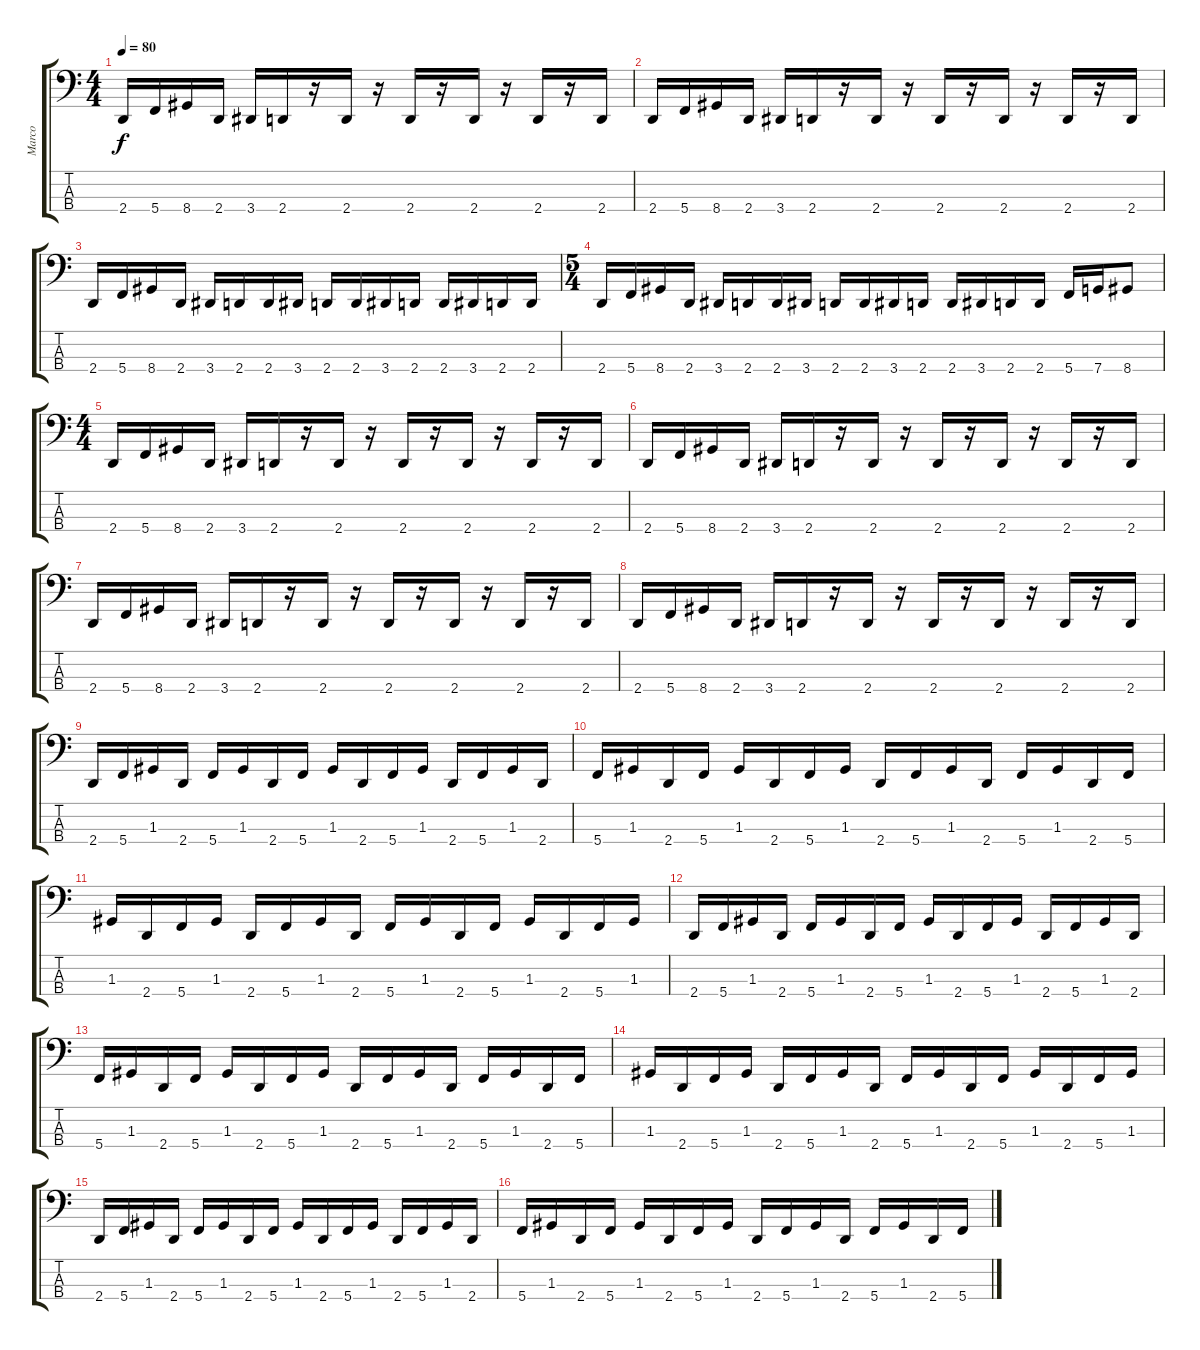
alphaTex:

\track ("Marco" "Marco") {instrument electricbasspick}
\staff {score tabs}
\tuning (F2 C2 G1 C1) {hide}
\ts (4 4)
\tempo 80
\clef f4
\ks c
2.4.16{dy f} 5.4.16 8.4.16 2.4.16 3.4.16 2.4.16 r.16 2.4.16 r.16 2.4.16 r.16 2.4.16 r.16 2.4.16 r.16 2.4.16 |
2.4.16 5.4.16 8.4.16 2.4.16 3.4.16 2.4.16 r.16 2.4.16 r.16 2.4.16 r.16 2.4.16 r.16 2.4.16 r.16 2.4.16 |
2.4.16 5.4.16 8.4.16 2.4.16 3.4.16 2.4.16 2.4.16 3.4.16 2.4.16 2.4.16 3.4.16 2.4.16 2.4.16 3.4.16 2.4.16 2.4.16 |
\ts (5 4)
2.4.16 5.4.16 8.4.16 2.4.16 3.4.16 2.4.16 2.4.16 3.4.16 2.4.16 2.4.16 3.4.16 2.4.16 2.4.16 3.4.16 2.4.16 2.4.16 5.4.16 7.4.16 8.4.8 |
\ts (4 4)
2.4.16 5.4.16 8.4.16 2.4.16 3.4.16 2.4.16 r.16 2.4.16 r.16 2.4.16 r.16 2.4.16 r.16 2.4.16 r.16 2.4.16 |
2.4.16 5.4.16 8.4.16 2.4.16 3.4.16 2.4.16 r.16 2.4.16 r.16 2.4.16 r.16 2.4.16 r.16 2.4.16 r.16 2.4.16 |
2.4.16 5.4.16 8.4.16 2.4.16 3.4.16 2.4.16 r.16 2.4.16 r.16 2.4.16 r.16 2.4.16 r.16 2.4.16 r.16 2.4.16 |
2.4.16 5.4.16 8.4.16 2.4.16 3.4.16 2.4.16 r.16 2.4.16 r.16 2.4.16 r.16 2.4.16 r.16 2.4.16 r.16 2.4.16 |
2.4.16 5.4.16 1.3.16 2.4.16 5.4.16 1.3.16 2.4.16 5.4.16 1.3.16 2.4.16 5.4.16 1.3.16 2.4.16 5.4.16 1.3.16 2.4.16 |
5.4.16 1.3.16 2.4.16 5.4.16 1.3.16 2.4.16 5.4.16 1.3.16 2.4.16 5.4.16 1.3.16 2.4.16 5.4.16 1.3.16 2.4.16 5.4.16 |
1.3.16 2.4.16 5.4.16 1.3.16 2.4.16 5.4.16 1.3.16 2.4.16 5.4.16 1.3.16 2.4.16 5.4.16 1.3.16 2.4.16 5.4.16 1.3.16 |
2.4.16 5.4.16 1.3.16 2.4.16 5.4.16 1.3.16 2.4.16 5.4.16 1.3.16 2.4.16 5.4.16 1.3.16 2.4.16 5.4.16 1.3.16 2.4.16 |
5.4.16 1.3.16 2.4.16 5.4.16 1.3.16 2.4.16 5.4.16 1.3.16 2.4.16 5.4.16 1.3.16 2.4.16 5.4.16 1.3.16 2.4.16 5.4.16 |
1.3.16 2.4.16 5.4.16 1.3.16 2.4.16 5.4.16 1.3.16 2.4.16 5.4.16 1.3.16 2.4.16 5.4.16 1.3.16 2.4.16 5.4.16 1.3.16 |
2.4.16 5.4.16 1.3.16 2.4.16 5.4.16 1.3.16 2.4.16 5.4.16 1.3.16 2.4.16 5.4.16 1.3.16 2.4.16 5.4.16 1.3.16 2.4.16 |
5.4.16 1.3.16 2.4.16 5.4.16 1.3.16 2.4.16 5.4.16 1.3.16 2.4.16 5.4.16 1.3.16 2.4.16 5.4.16 1.3.16 2.4.16 5.4.16
